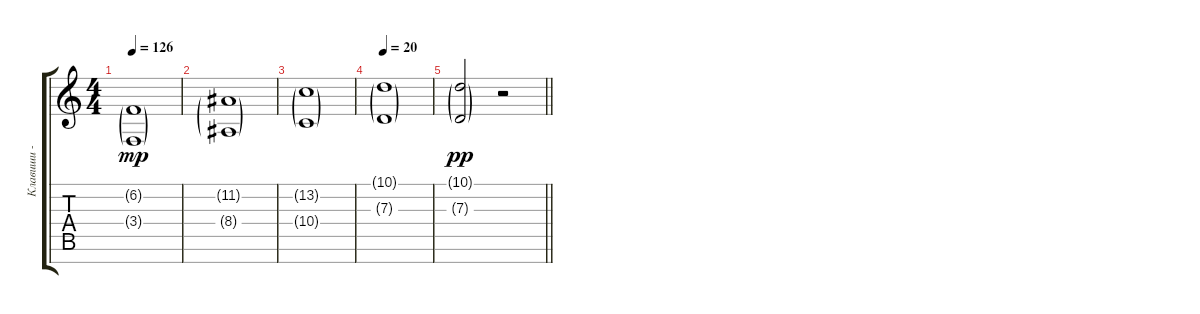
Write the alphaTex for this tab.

\track ("Клавиши - фон" "Клавиши - ") {instrument stringensemble1}
\staff {score tabs}
\tuning (E4 B3 G3 D3 A2 E2 B1) {hide}
\ts (4 4)
\tempo 126
\clef g2
\ks c
(6.2{g} 3.4{g}).1{dy mp} |
(11.2{g} 8.4{g}).1 |
(13.2{g} 10.4{g}).1 |
\tempo 20
(10.1{g} 7.3{g}).1{volume 11} |
\barLineRight lightlight
(10.1{g} 7.3{g}).2{dy pp volume 0} r.2
